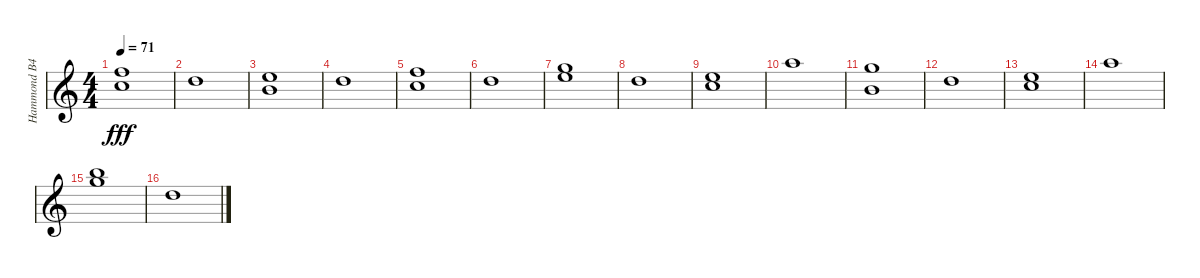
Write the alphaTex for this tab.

\track ("Hammond B4" "Hammond B4") {instrument drawbarorgan}
\staff {score}
\tuning (E4 B3 G3 D3 A2 E2) {hide}
\ts (4 4)
\tempo 71
\clef g2
\ks c
(13.1 13.2).1{dy fff} |
10.1.1 |
(12.1 12.2).1 |
10.1.1 |
(13.1 13.2).1 |
10.1.1 |
(15.1 17.2).1 |
15.2.1 |
(17.2 17.3).1 |
17.1.1 |
(15.1 16.3).1 |
15.2.1 |
(17.2 17.3).1 |
17.1.1 |
(19.1 20.2).1 |
19.3.1
